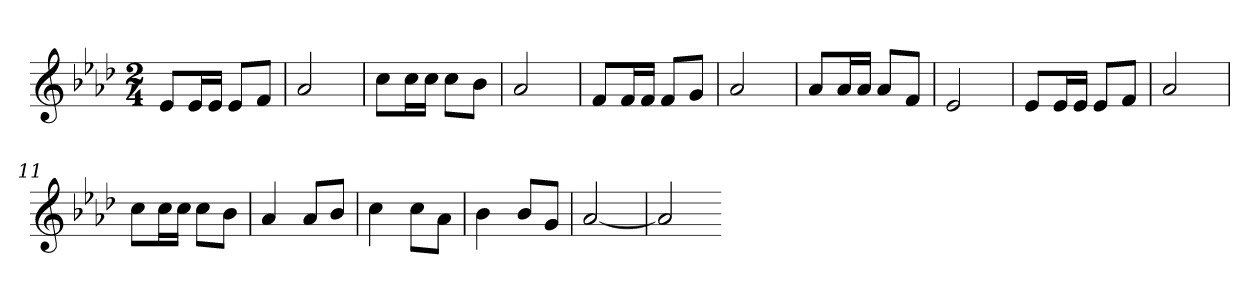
**kern
*part1
*staff1
*k[b-e-a-d-]
*A-:
*M2/4
=1
8e-L
16e-L
16e-JJ
8e-L
8fJ
=2
2a-
=3
8ccL
16ccL
16ccJJ
8ccL
8b-J
=4
2a-
=5
8fL
16fL
16fJJ
8fL
8gJ
=6
2a-
=7
8a-L
16a-L
16a-JJ
8a-L
8fJ
=8
2e-
=9
8e-L
16e-L
16e-JJ
8e-L
8fJ
=10
2a-
=11
8ccL
16ccL
16ccJJ
8ccL
8b-J
=12
4a-
8a-L
8b-J
=13
4cc
8ccL
8a-J
=14
4b-
8b-L
8gJ
=15
[2a-
=16
2a-]
=-
*-
